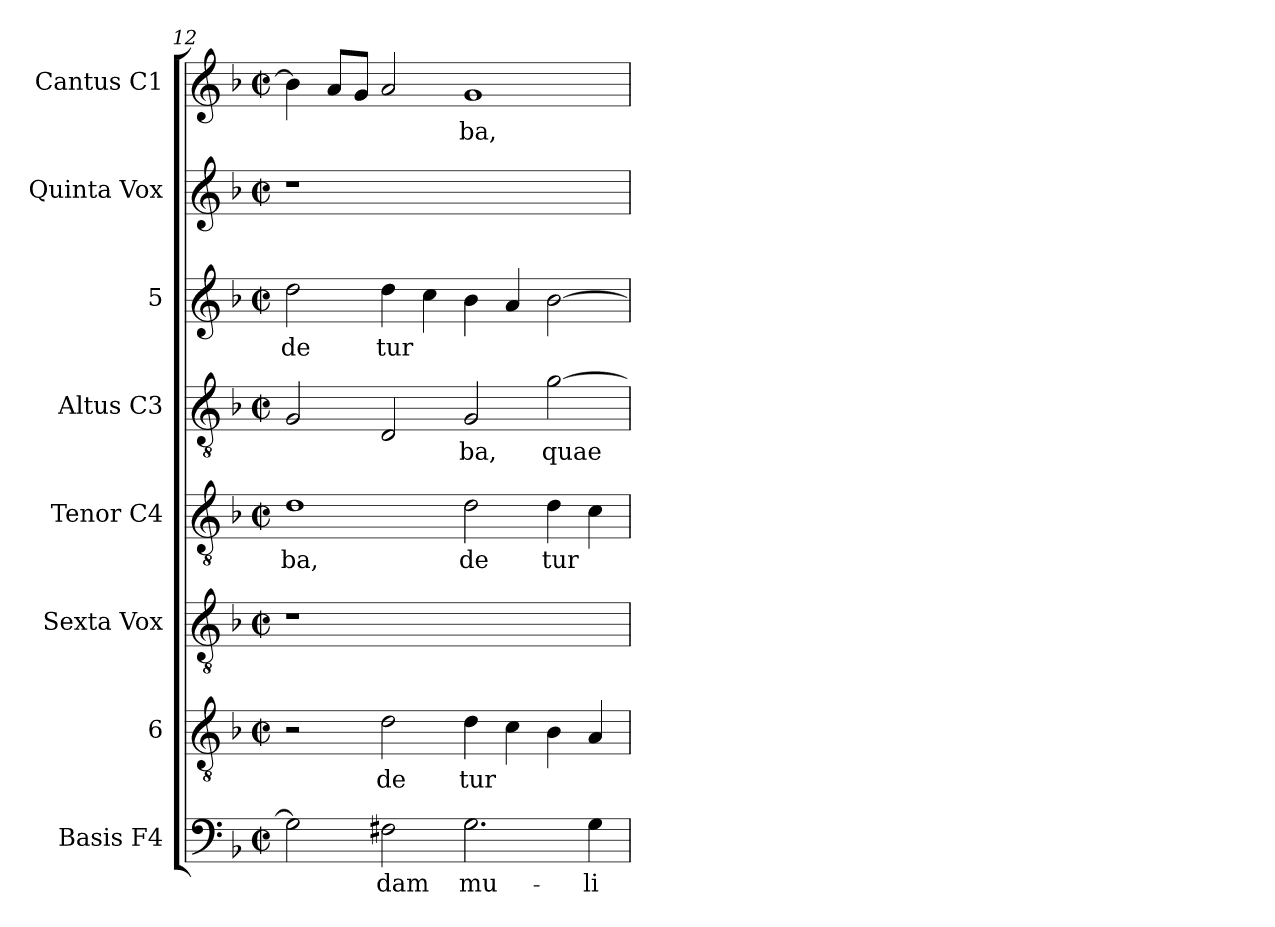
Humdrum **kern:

**kern	**text	**kern	**text	**kern	**kern	**text	**kern	**text	**kern	**text	**kern	**kern	**text
*part8	*part8	*part7	*part7	*part6	*part5	*part5	*part4	*part4	*part3	*part3	*part2	*part1	*part1
*staff8	*staff8	*staff7	*staff7	*staff6	*staff5	*staff5	*staff4	*staff4	*staff3	*staff3	*staff2	*staff1	*staff1
*I"Basis  F4	*	*I"6	*	*I"Sexta  Vox	*I"Tenor  C4	*	*I"Altus  C3	*	*I"5	*	*I"Quinta  Vox	*I"Cantus  C1	*
*I'B	*	*	*	*	*I'T	*	*I'A	*	*	*	*	*I'C	*
*clefF4	*	*clefGv2	*	*clefGv2	*clefGv2	*	*clefGv2	*	*clefG2	*	*clefG2	*clefG2	*
*k[b-]	*	*k[b-]	*	*k[b-]	*k[b-]	*	*k[b-]	*	*k[b-]	*	*k[b-]	*k[b-]	*
*F:	*	*F:	*	*F:	*F:	*	*F:	*	*F:	*	*F:	*F:	*
*M2/2	*	*M2/2	*	*M2/2	*M2/2	*	*M2/2	*	*M2/2	*	*M2/2	*M2/2	*
*met(c|)	*	*met(c|)	*	*met(c|)	*met(c|)	*	*met(c|)	*	*met(c|)	*	*met(c|)	*met(c|)	*
=12	=12	=12	=12	=12	=12	=12	=12	=12	=12	=12	=12	=12	=12
!	!LO:LY:b:cj	!	!	!	!	!LO:LY:b:cj	!	!LO:LY:b:cj	!	!LO:LY:b:cj	!	!	!LO:LY:b:cj
2G\]	--	2r	.	1r	1d	-ba,	2G/	--	2dd\	de	1r	4b-\]	--
!	!	!	!	!	!	!	!	!	!	!	!	!	!LO:LY:b:cj
.	.	.	.	.	.	.	.	.	.	.	.	8a/L	--
!	!	!	!	!	!	!	!	!	!	!	!	!	!LO:LY:b:cj
.	.	.	.	.	.	.	.	.	.	.	.	8g/J	--
!	!LO:LY:b:cj	!	!LO:LY:b:cj	!	!	!	!	!LO:LY:b:cj	!	!LO:LY:b:cj	!	!	!LO:LY:b:cj
2F#X\	-dam	2d\	de	.	.	.	2D/	--	4dd\	tur-	.	2a/	--
!	!	!	!	!	!	!	!	!	!	!LO:LY:b:cj	!	!	!
.	.	.	.	.	.	.	.	.	4cc\	--	.	.	.
!	!LO:LY:b:cj	!	!LO:LY:b:cj	!	!	!LO:LY:b:cj	!	!LO:LY:b:cj	!	!LO:LY:b:cj	!	!	!LO:LY:b:cj
2.G\	mu-	4d\	tur-	1ryy	2d\	de	2G/	-ba,	4b-\	--	1ryy	1g	-ba,
!	!	!	!LO:LY:b:cj	!	!	!	!	!	!	!LO:LY:b:cj	!	!	!
.	.	4c\	--	.	.	.	.	.	4a/	--	.	.	.
!	!	!	!LO:LY:b:cj	!	!	!LO:LY:b:cj	!	!LO:LY:b:cj	!	!LO:LY:b:cj	!	!	!
.	.	4B-\	--	.	4d\	tur-	[>2g\	quae-	[>2b-\	--	.	.	.
!	!LO:LY:b:cj	!	!LO:LY:b:cj	!	!	!LO:LY:b:cj	!	!	!	!	!	!	!
4G\	-li-	4A/	--	.	4c\	--	.	.	.	.	.	.	.
=	=	=	=	=	=	=	=	=	=	=	=	=	=
*-	*-	*-	*-	*-	*-	*-	*-	*-	*-	*-	*-	*-	*-
